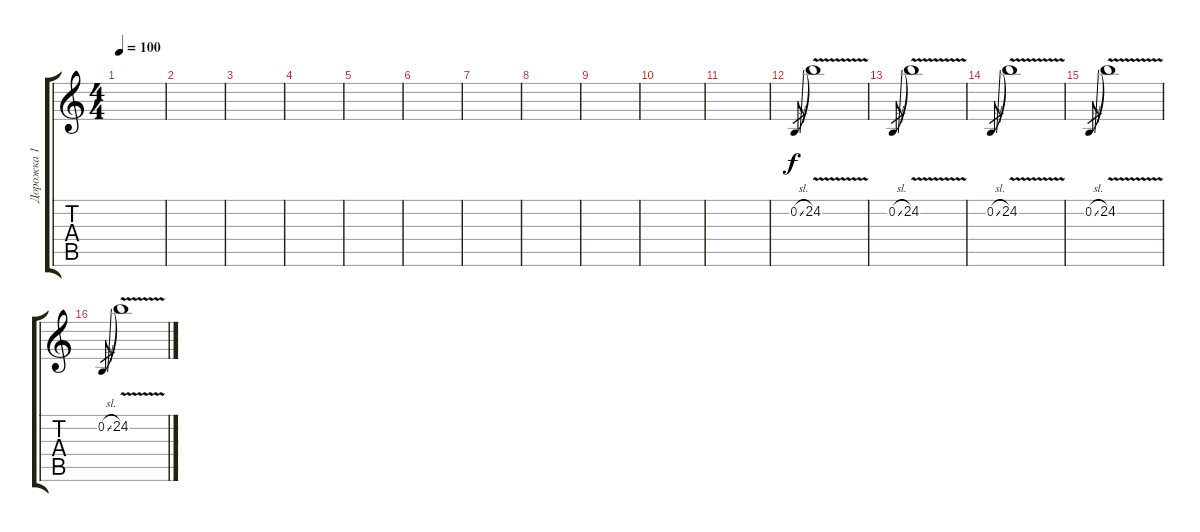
\track ("Дорожка 1" "Дорожка 1") {instrument lead5charang}
\staff {score tabs}
\tuning (E4 B3 G3 D3 A2 E2) {hide}
\ts (4 4)
\tempo 100
\clef g2
\ks c
|
|
|
|
|
|
|
|
|
|
|
0.2{sl}.8{gr} 24.2{v}.1 |
0.2{sl}.8{gr} 24.2{v}.1 |
0.2{sl}.8{gr} 24.2{v}.1 |
0.2{sl}.8{gr} 24.2{v}.1 |
0.2{sl}.8{gr} 24.2{v}.1
